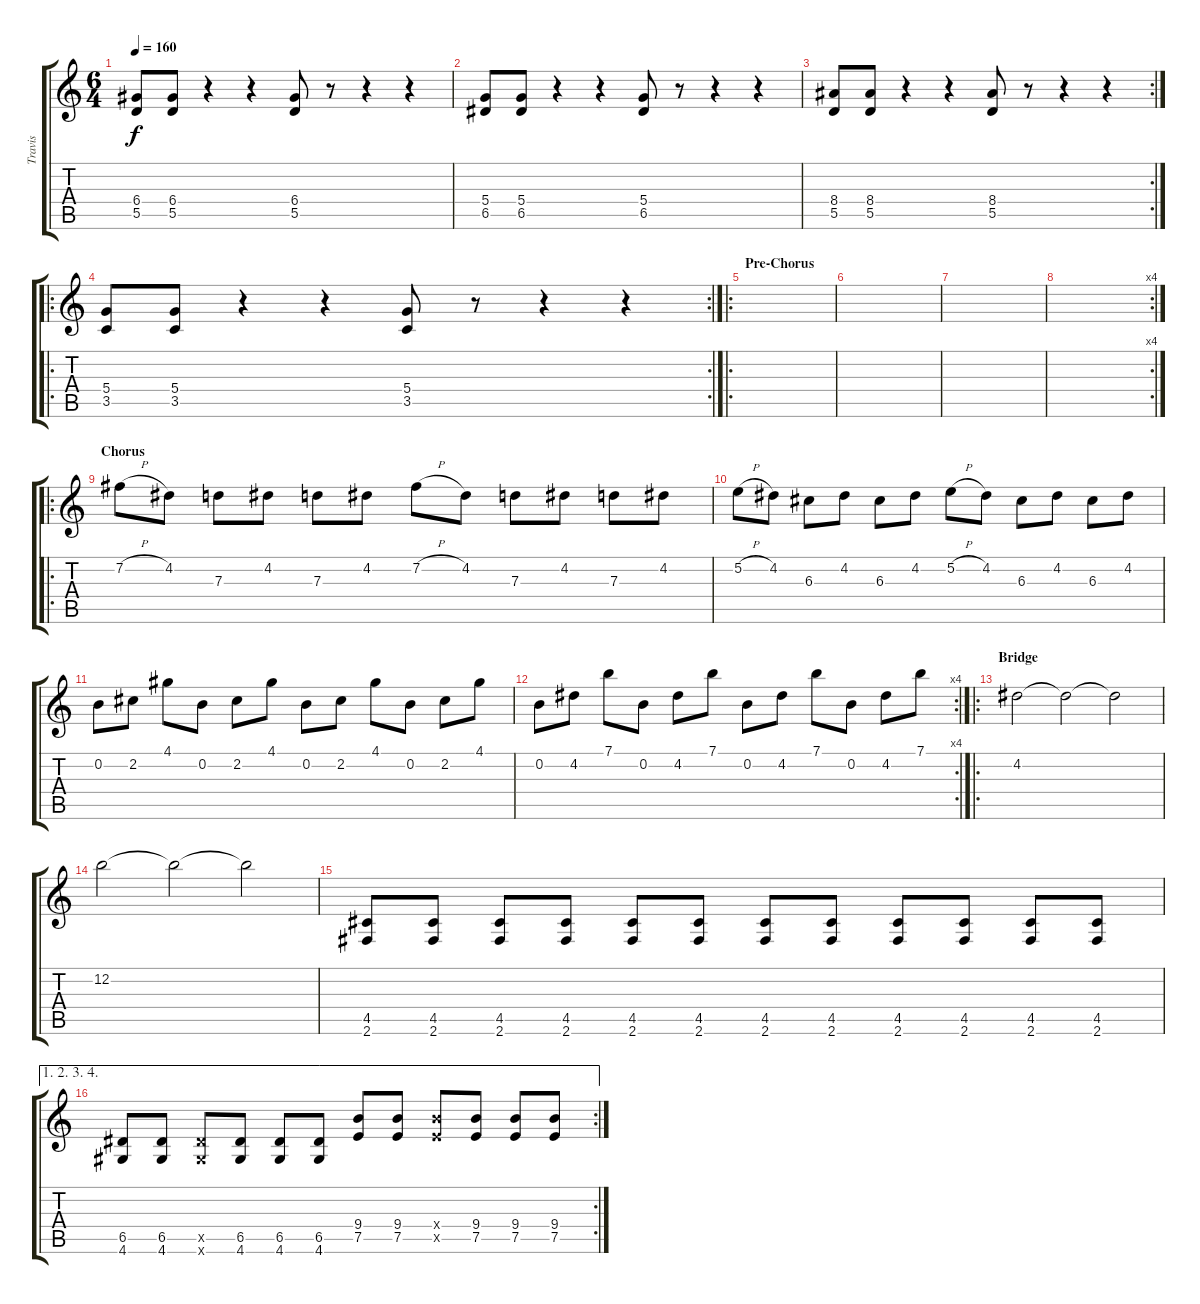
\track ("Travis" "Travis") {instrument distortionguitar}
\staff {score tabs}
\tuning (E4 B3 G3 D3 A2 E2) {hide}
\ts (6 4)
\tempo 160
\clef g2
\ks c
(6.4 5.5).8{dy f} (6.4 5.5).8 r.4 r.4 (6.4 5.5).8 r.8 r.4 r.4 |
(5.4 6.5).8 (5.4 6.5).8 r.4 r.4 (5.4 6.5).8 r.8 r.4 r.4 |
\rc 2
(8.4 5.5).8 (8.4 5.5).8 r.4 r.4 (8.4 5.5).8 r.8 r.4 r.4 |
\ro
\rc 2
(5.4 3.5).8 (5.4 3.5).8 r.4 r.4 (5.4 3.5).8 r.8 r.4 r.4 |
\ro
\section ("" "Pre-Chorus")
|
|
|
\rc 4
|
\ro
\section ("" "Chorus")
7.2{h}.8 4.2.8 7.3.8 4.2.8 7.3.8 4.2.8 7.2{h}.8 4.2.8 7.3.8 4.2.8 7.3.8 4.2.8 |
5.2{h}.8 4.2.8 6.3.8 4.2.8 6.3.8 4.2.8 5.2{h}.8 4.2.8 6.3.8 4.2.8 6.3.8 4.2.8 |
0.2.8 2.2.8 4.1.8 0.2.8 2.2.8 4.1.8 0.2.8 2.2.8 4.1.8 0.2.8 2.2.8 4.1.8 |
\rc 4
0.2.8 4.2.8 7.1.8 0.2.8 4.2.8 7.1.8 0.2.8 4.2.8 7.1.8 0.2.8 4.2.8 7.1.8 |
\ro
\section ("" "Bridge")
4.2.2{volume 16} 4.2{t}.2 4.2{t}.2 |
12.2.2 12.2{t}.2 12.2{t}.2 |
(4.5 2.6).8{volume 12} (4.5 2.6).8 (4.5 2.6).8 (4.5 2.6).8 (4.5 2.6).8 (4.5 2.6).8 (4.5 2.6).8 (4.5 2.6).8 (4.5 2.6).8 (4.5 2.6).8 (4.5 2.6).8 (4.5 2.6).8 |
\ae (1 2 3 4)
\rc 2
(6.5 4.6).8 (6.5 4.6).8 (6.5{x} 4.6{x}).8 (6.5 4.6).8 (6.5 4.6).8 (6.5 4.6).8 (9.4 7.5).8 (9.4 7.5).8 (9.4{x} 7.5{x}).8 (9.4 7.5).8 (9.4 7.5).8 (9.4 7.5).8
